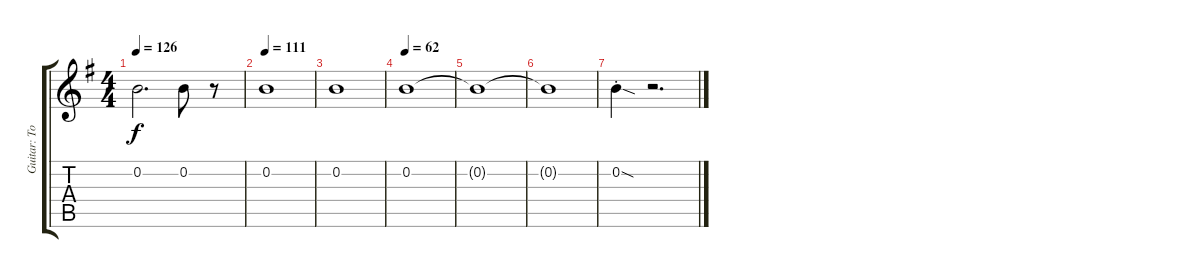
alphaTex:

\track ("Guitar: Tony" "Guitar: To") {instrument distortionguitar}
\staff {score tabs}
\tuning (E4 B3 G3 D3 A2 E2) {hide}
\ts (4 4)
\tempo 126
\clef g2
\ks g
0.2{t}.2{d dy f} 0.2.8 r.8 |
\tempo 111
0.2.1 |
0.2.1 |
\tempo 62
0.2.1 |
0.2{t}.1 |
0.2{t}.1 |
0.2{sod st}.4 r.2{d}
